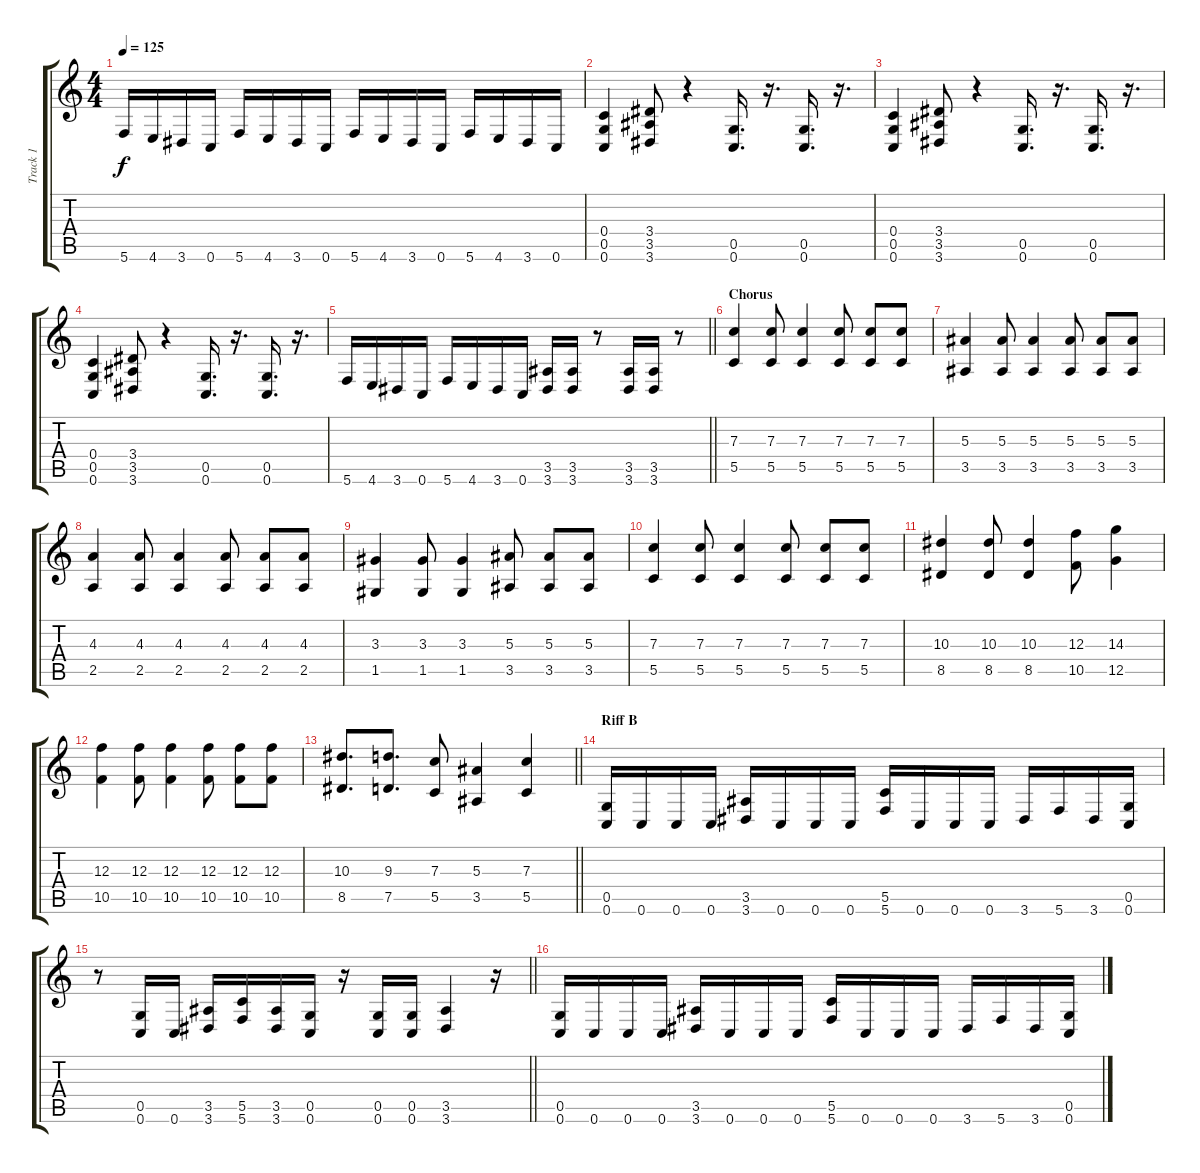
\track ("Track 1" "Track 1") {instrument overdrivenguitar}
\staff {score tabs}
\tuning (D4 A3 F3 C3 G2 C2) {hide}
\ts (4 4)
\tempo 125
\clef g2
\ks c
5.6.16{dy f} 4.6.16 3.6.16 0.6.16 5.6.16 4.6.16 3.6.16 0.6.16 5.6.16 4.6.16 3.6.16 0.6.16 5.6.16 4.6.16 3.6.16 0.6.16 |
(0.4 0.5 0.6).4 (3.4 3.5 3.6).8 r.4 (0.5 0.6).16{d} r.16{d} (0.5 0.6).16{d} r.16{d} |
(0.4 0.5 0.6).4 (3.4 3.5 3.6).8 r.4 (0.5 0.6).16{d} r.16{d} (0.5 0.6).16{d} r.16{d} |
(0.4 0.5 0.6).4 (3.4 3.5 3.6).8 r.4 (0.5 0.6).16{d} r.16{d} (0.5 0.6).16{d} r.16{d} |
\barLineRight lightlight
5.6.16 4.6.16 3.6.16 0.6.16 5.6.16 4.6.16 3.6.16 0.6.16 (3.5 3.6).16 (3.5 3.6).16 r.8 (3.5 3.6).16 (3.5 3.6).16 r.8 |
\section ("" "Chorus")
(7.3 5.5).4 (7.3 5.5).8 (7.3 5.5).4 (7.3 5.5).8 (7.3 5.5).8 (7.3 5.5).8 |
(5.3 3.5).4 (5.3 3.5).8 (5.3 3.5).4 (5.3 3.5).8 (5.3 3.5).8 (5.3 3.5).8 |
(4.3 2.5).4 (4.3 2.5).8 (4.3 2.5).4 (4.3 2.5).8 (4.3 2.5).8 (4.3 2.5).8 |
(3.3 1.5).4 (3.3 1.5).8 (3.3 1.5).4 (5.3 3.5).8 (5.3 3.5).8 (5.3 3.5).8 |
(7.3 5.5).4 (7.3 5.5).8 (7.3 5.5).4 (7.3 5.5).8 (7.3 5.5).8 (7.3 5.5).8 |
(10.3 8.5).4 (10.3 8.5).8 (10.3 8.5).4 (12.3 10.5).8 (14.3 12.5).4 |
(12.3 10.5).4 (12.3 10.5).8 (12.3 10.5).4 (12.3 10.5).8 (12.3 10.5).8 (12.3 10.5).8 |
\barLineRight lightlight
(10.3 8.5).8{d} (9.3 7.5).8{d} (7.3 5.5).8 (5.3 3.5).4 (7.3 5.5).4 |
\section ("" "Riff B")
(0.5 0.6).16 0.6.16 0.6.16 0.6.16 (3.5 3.6).16 0.6.16 0.6.16 0.6.16 (5.5 5.6).16 0.6.16 0.6.16 0.6.16 3.6.16 5.6.16 3.6.16 (0.5 0.6).16 |
\barLineRight lightlight
r.8 (0.5 0.6).16 0.6.16 (3.5 3.6).16 (5.5 5.6).16 (3.5 3.6).16 (0.5 0.6).16 r.16 (0.5 0.6).16 (0.5 0.6).16 (3.5 3.6).4 r.16 |
(0.5 0.6).16 0.6.16 0.6.16 0.6.16 (3.5 3.6).16 0.6.16 0.6.16 0.6.16 (5.5 5.6).16 0.6.16 0.6.16 0.6.16 3.6.16 5.6.16 3.6.16 (0.5 0.6).16
